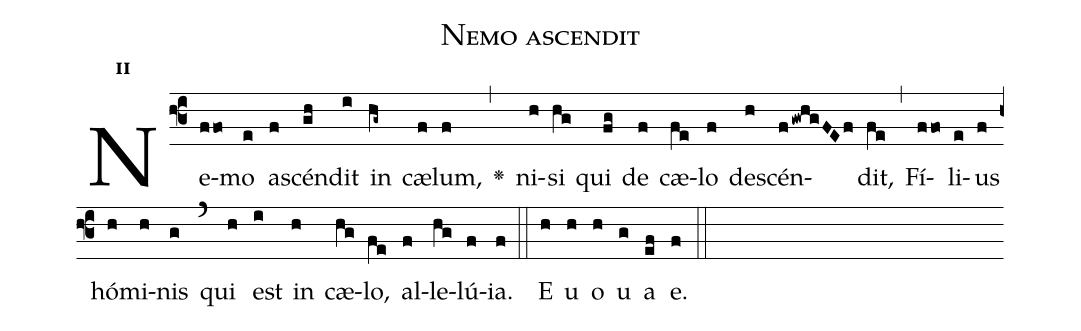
name:Nemo ascendit;
office-part:Antiphona;
mode:2;
%%
initial-style: 1;
name: Nemo ascendit
book: Antiphonae & Responsoria/Tomus II, p. 234;
occasion: In Ascensione Domini;
office-part: Vesperae I Ant 3;
user-notes: ;
commentary: ;
annotation: 2d;
centering-scheme: english;
fontsize: 12;
font: OFLSortsMillGoudy;
height: 11;
width: 4.5;
%%
(f3)Ne(ffo)mo(e) a(f)scén(gh)dit(i) in(hg~) cæ(f)lum,(f) <v>\greheightstar</v>(,) ni(h)si(hg) qui(fg) de(f) cæ(fe)lo(f) de(h)scén(fgwhgFEf)dit,(fe) (,) Fí(ffo)li(e)us(f) hó(h)mi(h)nis(g) (`) qui(h) est(i) in(h) cæ(hg)lo,(fe) al(f)le(hg)lú(f)ia.(f) (::)
E(h) u(h) o(h) u(g) a(ef) e.(f) (::)
